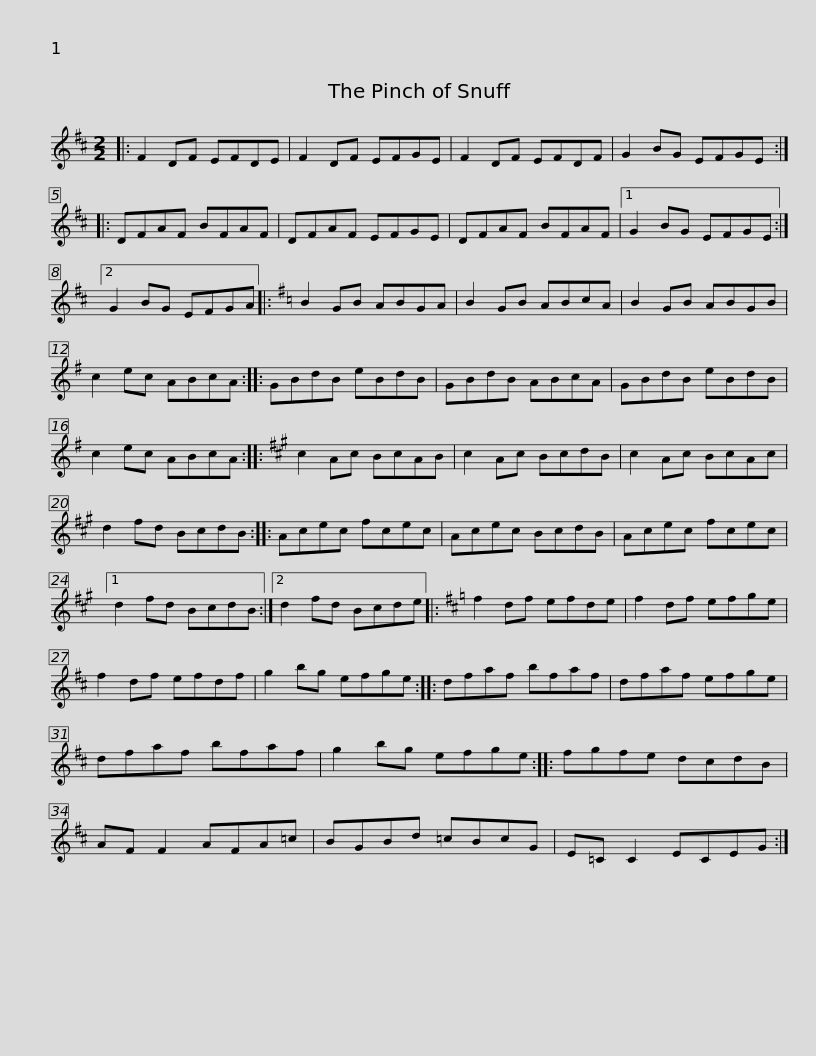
X:1
L:1/8
M:2/2
I:linebreak $
K:D
V:1 treble
V:1
|: F2 DF EFDE | F2 DF EFGE | F2 DF EFDF | G2 BG EFGE :: DFAF BFAF |$ %5
 DFAF EFGE | DFAF BFAF |1 G2 BG EFGE :|2 G2 BG EFGA |:[K:G] B2 GB ABGA |$ %10
 B2 GB ABcA | B2 GB ABGB | c2 ec ABcA :: GBdB eBdB | GBdB ABcA | %15
 GBdB eBdB |$ c2 ec ABcA ::[K:A] c2 Ac BcAB | c2 Ac BcdB | c2 Ac BcAc | %20
 d2 fd BcdB ::$ Acec fcec | Acec BcdB | Acec fcec |1 d2 fd BcdB :|2 %25
 d2 fd Bcde |:$[K:D] f2 df efde | f2 df efge | f2 df efdf | g2 bg efge :: %30
 dfaf bfaf |$ dfaf efge | dfaf bfaf | g2 bg efge :: fgfe dcdB | %35
 AF F2 AFA=c |$ BGBd =cBcG | E=C C2 ECEG :| %38
